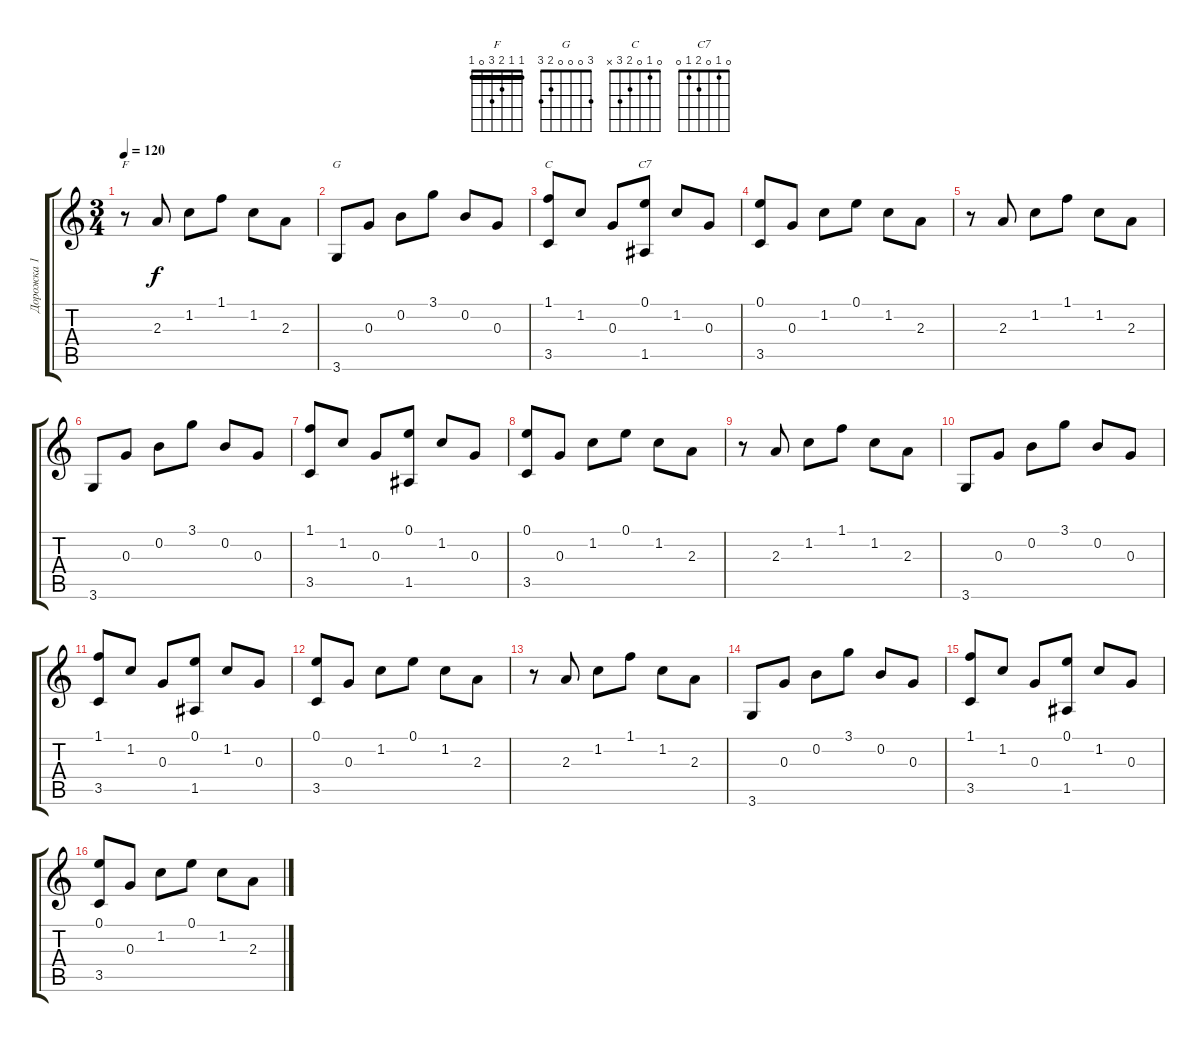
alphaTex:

\track ("Дорожка 1" "Дорожка 1") {instrument acousticguitarsteel}
\staff {score tabs}
\tuning (E4 B3 G3 D3 A2 E2) {hide}
\chord ("F" 1 1 2 3 0 1) {barre 1}
\chord ("G" 3 0 0 0 2 3)
\chord ("C" 0 1 0 2 3 x)
\chord ("C7" 0 1 0 2 1 0)
\ts (3 4)
\tempo 120
\clef g2
\ks c
r.8{ch "F" dy f instrument acousticguitarsteel} 2.3.8 1.2.8 1.1.8 1.2.8 2.3.8 |
3.6.8{ch "G"} 0.3.8 0.2.8 3.1.8 0.2.8 0.3.8 |
(1.1 3.5).8{ch "C"} 1.2.8 0.3.8 (0.1 1.5).8{ch "C7"} 1.2.8 0.3.8 |
(0.1 3.5).8 0.3.8 1.2.8 0.1.8 1.2.8 2.3.8 |
r.8 2.3.8 1.2.8 1.1.8 1.2.8 2.3.8 |
3.6.8 0.3.8 0.2.8 3.1.8 0.2.8 0.3.8 |
(1.1 3.5).8 1.2.8 0.3.8 (0.1 1.5).8 1.2.8 0.3.8 |
(0.1 3.5).8 0.3.8 1.2.8 0.1.8 1.2.8 2.3.8 |
r.8 2.3.8{lyrics (0 "") lyrics (1 "") lyrics (2 "") lyrics (3 "") lyrics (4 "")} 1.2.8 1.1.8 1.2.8 2.3.8 |
3.6.8 0.3.8 0.2.8 3.1.8 0.2.8 0.3.8 |
(1.1 3.5).8 1.2.8 0.3.8 (0.1 1.5).8 1.2.8 0.3.8 |
(0.1 3.5).8 0.3.8 1.2.8 0.1.8 1.2.8 2.3.8 |
r.8 2.3.8 1.2.8 1.1.8 1.2.8 2.3.8 |
3.6.8 0.3.8 0.2.8 3.1.8 0.2.8 0.3.8 |
(1.1 3.5).8 1.2.8 0.3.8 (0.1 1.5).8 1.2.8 0.3.8 |
(0.1 3.5).8 0.3.8 1.2.8 0.1.8 1.2.8 2.3.8
